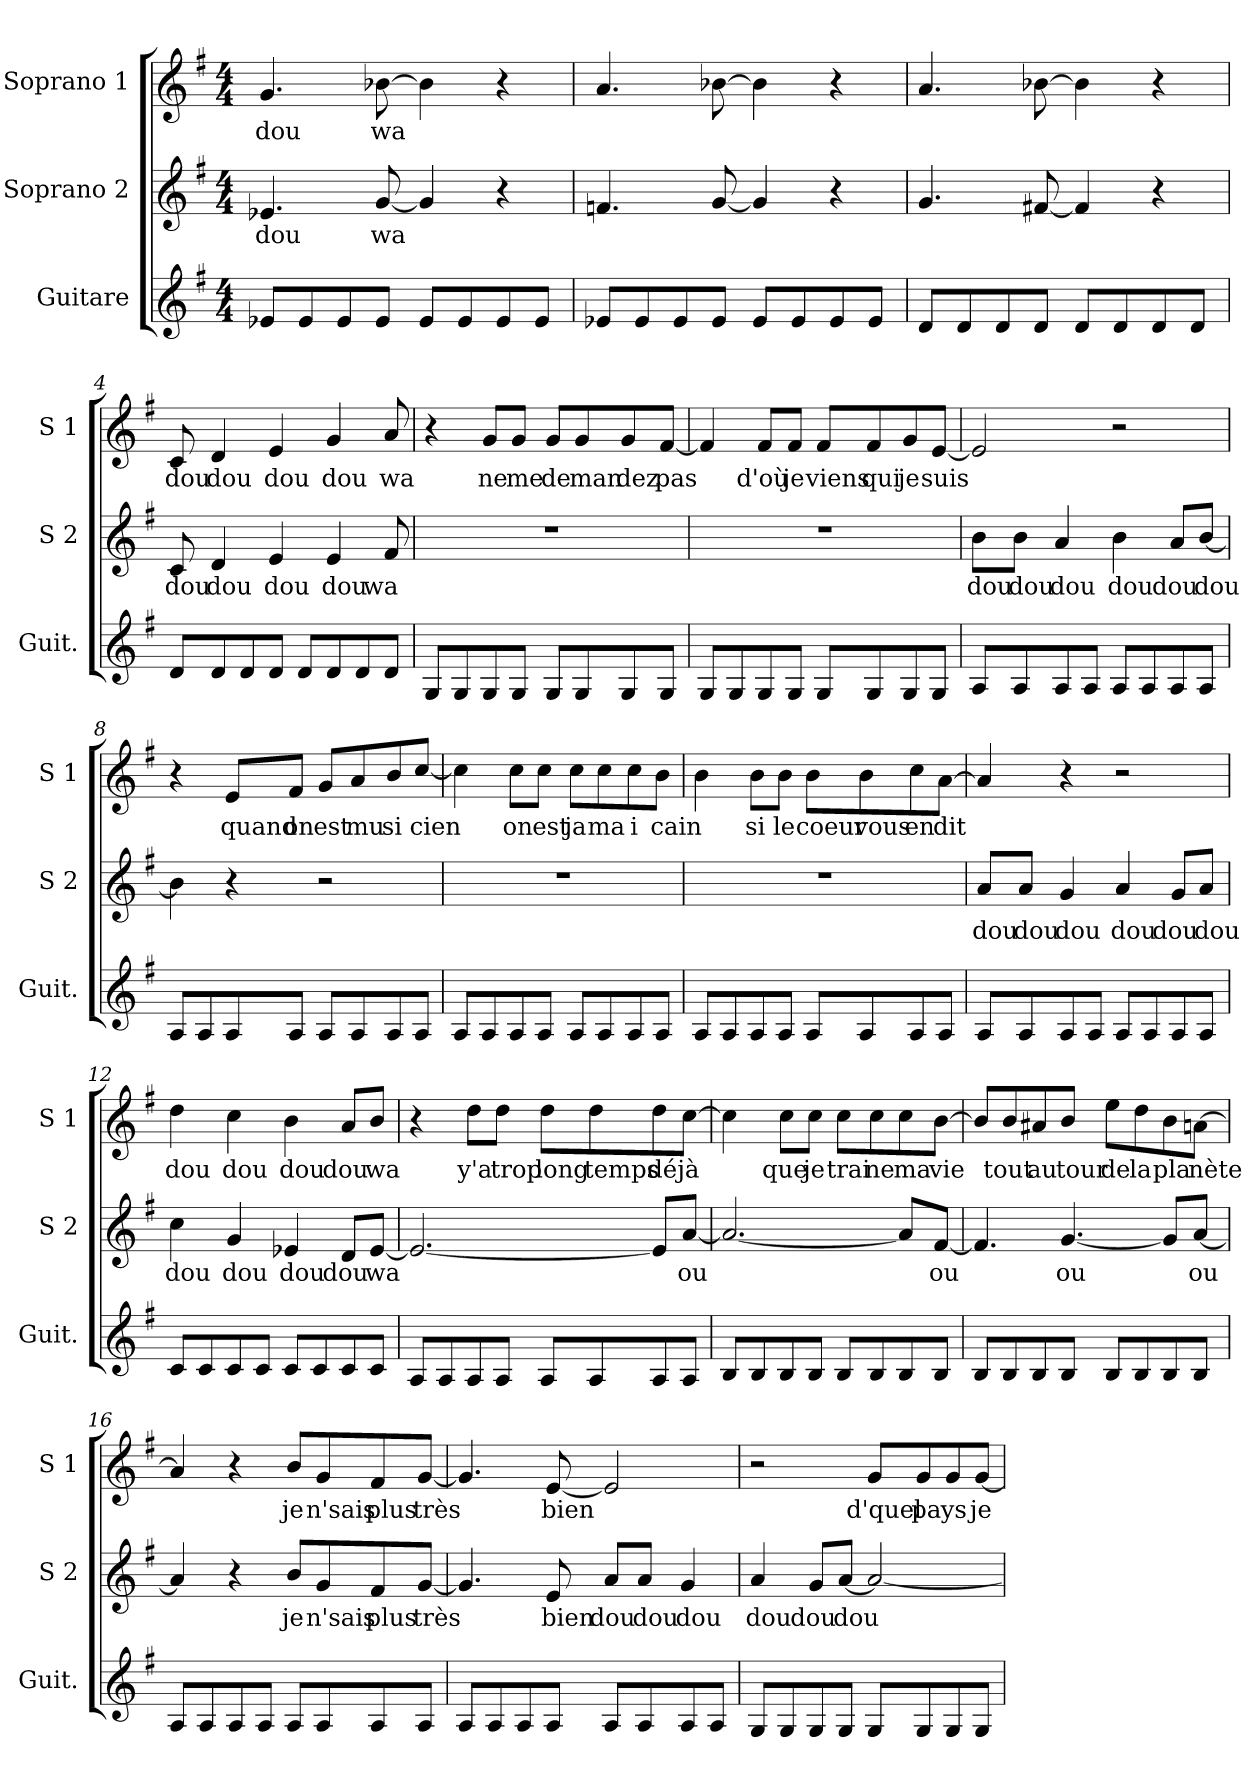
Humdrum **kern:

**kern	**kern	**text	**kern	**text
*part3	*part2	*part2	*part1	*part1
*staff3	*staff2	*staff2	*staff1	*staff1
*I"Guitare	*I"Soprano 2	*	*I"Soprano 1	*
*I'Guit.	*I'S 2	*	*I'S 1	*
*clefG2	*clefG2	*	*clefG2	*
*ITrd7c12	*	*	*	*
*k[f#]	*k[f#]	*	*k[f#]	*
*G:	*G:	*	*G:	*
*M4/4	*M4/4	*	*M4/4	*
=1	=1	=1	=1	=1
!	!	!LO:LY:b	!	!LO:LY:b
8E-X/L	4.e-X/	dou	4.g/	dou
8E-/	.	.	.	.
8E-/	.	.	.	.
!	!	!LO:LY:b	!	!LO:LY:b
8E-/J	[8g/	wa	[8b-X\	wa
8E-/L	4g/]	.	4b-\]	.
8E-/	.	.	.	.
8E-/	4r	.	4r	.
8E-/J	.	.	.	.
=2	=2	=2	=2	=2
8E-X/L	4.fn/	.	4.a/	.
8E-/	.	.	.	.
8E-/	.	.	.	.
8E-/J	[8g/	.	[8b-X\	.
8E-/L	4g/]	.	4b-\]	.
8E-/	.	.	.	.
8E-/	4r	.	4r	.
8E-/J	.	.	.	.
=3	=3	=3	=3	=3
8D/L	4.g/	.	4.a/	.
8D/	.	.	.	.
8D/	.	.	.	.
8D/J	[8f#X/	.	[8b-X\	.
8D/L	4f#/]	.	4b-\]	.
8D/	.	.	.	.
8D/	4r	.	4r	.
8D/J	.	.	.	.
=4	=4	=4	=4	=4
!	!	!LO:LY:b	!	!LO:LY:b
8D/L	8c/	dou	8c/	dou
!	!	!LO:LY:b	!	!LO:LY:b
8D/	4d/	dou	4d/	dou
8D/	.	.	.	.
!	!	!LO:LY:b	!	!LO:LY:b
8D/J	4e/	dou	4e/	dou
8D/L	.	.	.	.
!	!	!LO:LY:b	!	!LO:LY:b
8D/	4e/	dou	4g/	dou
8D/	.	.	.	.
!	!	!LO:LY:b	!	!LO:LY:b
8D/J	8f#/	wa	8a/	wa
!!LO:LB:g=z
=5	=5	=5	=5	=5
8GG/L	1r	.	4r	.
8GG/	.	.	.	.
!	!	!	!	!LO:LY:b
8GG/	.	.	8g/L	ne
!	!	!	!	!LO:LY:b
8GG/J	.	.	8g/J	me
!	!	!	!	!LO:LY:b
8GG/L	.	.	8g/L	de
!	!	!	!	!LO:LY:b
8GG/	.	.	8g/	man
!	!	!	!	!LO:LY:b
8GG/	.	.	8g/	dez
!	!	!	!	!LO:LY:b
8GG/J	.	.	[8f#/J	pas
=6	=6	=6	=6	=6
8GG/L	1r	.	4f#/]	.
8GG/	.	.	.	.
!	!	!	!	!LO:LY:b
8GG/	.	.	8f#/L	d'où
!	!	!	!	!LO:LY:b
8GG/J	.	.	8f#/J	je
!	!	!	!	!LO:LY:b
8GG/L	.	.	8f#/L	viens
!	!	!	!	!LO:LY:b
8GG/	.	.	8f#/	qui
!	!	!	!	!LO:LY:b
8GG/	.	.	8g/	je
!	!	!	!	!LO:LY:b
8GG/J	.	.	[8e/J	suis
=7	=7	=7	=7	=7
!	!	!LO:LY:b	!	!
8AA/L	8b\L	dou	2e/]	.
!	!	!LO:LY:b	!	!
8AA/	8b\J	dou	.	.
!	!	!LO:LY:b	!	!
8AA/	4a/	dou	.	.
8AA/J	.	.	.	.
!	!	!LO:LY:b	!	!
8AA/L	4b\	dou	2r	.
8AA/	.	.	.	.
!	!	!LO:LY:b	!	!
8AA/	8a/L	dou	.	.
!	!	!LO:LY:b	!	!
8AA/J	[8b/J	dou	.	.
=8	=8	=8	=8	=8
8AA/L	4b\]	.	4r	.
8AA/	.	.	.	.
!	!	!	!	!LO:LY:b
8AA/	4r	.	8e/L	quand
!	!	!	!	!LO:LY:b
8AA/J	.	.	8f#/J	on
!	!	!	!	!LO:LY:b
8AA/L	2r	.	8g/L	est
!	!	!	!	!LO:LY:b
8AA/	.	.	8a/	mu
!	!	!	!	!LO:LY:b
8AA/	.	.	8b/	si
!	!	!	!	!LO:LY:b
8AA/J	.	.	[8cc/J	cien
!!LO:LB:g=z
=9	=9	=9	=9	=9
8AA/L	1r	.	4cc\]	.
8AA/	.	.	.	.
!	!	!	!	!LO:LY:b
8AA/	.	.	8cc\L	on
!	!	!	!	!LO:LY:b
8AA/J	.	.	8cc\J	est
!	!	!	!	!LO:LY:b
8AA/L	.	.	8cc\L	ja
!	!	!	!	!LO:LY:b
8AA/	.	.	8cc\	ma
!	!	!	!	!LO:LY:b
8AA/	.	.	8cc\	i
!	!	!	!	!LO:LY:b
8AA/J	.	.	8b\J	cain
=10	=10	=10	=10	=10
8AA/L	1r	.	4b\	.
8AA/	.	.	.	.
!	!	!	!	!LO:LY:b
8AA/	.	.	8b\L	si
!	!	!	!	!LO:LY:b
8AA/J	.	.	8b\J	le
!	!	!	!	!LO:LY:b
8AA/L	.	.	8b\L	coeur
!	!	!	!	!LO:LY:b
8AA/	.	.	8b\	vous
!	!	!	!	!LO:LY:b
8AA/	.	.	8cc\	en
!	!	!	!	!LO:LY:b
8AA/J	.	.	[8a\J	dit
=11	=11	=11	=11	=11
!	!	!LO:LY:b	!	!
8AA/L	8a/L	dou	4a/]	.
!	!	!LO:LY:b	!	!
8AA/	8a/J	dou	.	.
!	!	!LO:LY:b	!	!
8AA/	4g/	dou	4r	.
8AA/J	.	.	.	.
!	!	!LO:LY:b	!	!
8AA/L	4a/	dou	2r	.
8AA/	.	.	.	.
!	!	!LO:LY:b	!	!
8AA/	8g/L	dou	.	.
!	!	!LO:LY:b	!	!
8AA/J	8a/J	dou	.	.
=12	=12	=12	=12	=12
!	!	!LO:LY:b	!	!LO:LY:b
8C/L	4cc\	dou	4dd\	dou
8C/	.	.	.	.
!	!	!LO:LY:b	!	!LO:LY:b
8C/	4g/	dou	4cc\	dou
8C/J	.	.	.	.
!	!	!LO:LY:b	!	!LO:LY:b
8C/L	4e-X/	dou	4b\	dou
8C/	.	.	.	.
!	!	!LO:LY:b	!	!LO:LY:b
8C/	8d/L	dou	8a/L	dou
!	!	!LO:LY:b	!	!LO:LY:b
8C/J	[8e-/J	wa	8b/J	wa
!!LO:PB:g=z
=13	=13	=13	=13	=13
8AA/L	2.e-/_	.	4r	.
8AA/	.	.	.	.
!	!	!	!	!LO:LY:b
8AA/	.	.	8dd\L	y'a
!	!	!	!	!LO:LY:b
8AA/J	.	.	8dd\J	trop
!	!	!	!	!LO:LY:b
8AA/L	.	.	8dd\L	long
!	!	!	!	!LO:LY:b
8AA/	.	.	8dd\	temps
!	!	!	!	!LO:LY:b
8AA/	8e-/L]	.	8dd\	dé
!	!	!LO:LY:b	!	!LO:LY:b
8AA/J	[8a/J	ou	[8cc\J	jà
=14	=14	=14	=14	=14
8BB/L	2.a/_	.	4cc\]	.
8BB/	.	.	.	.
!	!	!	!	!LO:LY:b
8BB/	.	.	8cc\L	que
!	!	!	!	!LO:LY:b
8BB/J	.	.	8cc\J	je
!	!	!	!	!LO:LY:b
8BB/L	.	.	8cc\L	trai
!	!	!	!	!LO:LY:b
8BB/	.	.	8cc\	ne
!	!	!	!	!LO:LY:b
8BB/	8a/L]	.	8cc\	ma
!	!	!LO:LY:b	!	!LO:LY:b
8BB/J	[8f#/J	ou	[8b\J	vie
=15	=15	=15	=15	=15
8BB/L	4.f#/]	.	8b/L]	.
!	!	!	!	!LO:LY:b
8BB/	.	.	8b/	tout
!	!	!	!	!LO:LY:b
8BB/	.	.	8a#X/	au
!	!	!LO:LY:b	!	!LO:LY:b
8BB/J	[4.g/	ou	8b/J	tour
!	!	!	!	!LO:LY:b
8BB/L	.	.	8ee\L	de
!	!	!	!	!LO:LY:b
8BB/	.	.	8dd\	la
!	!	!	!	!LO:LY:b
8BB/	8g/L]	.	8b\	pla
!	!	!LO:LY:b	!	!LO:LY:b
8BB/J	[8a/J	ou	[8an\J	nète
=16	=16	=16	=16	=16
8AA/L	4a/]	.	4a/]	.
8AA/	.	.	.	.
8AA/	4r	.	4r	.
8AA/J	.	.	.	.
!	!	!LO:LY:b	!	!LO:LY:b
8AA/L	8b/L	je	8b/L	je
!	!	!LO:LY:b	!	!LO:LY:b
8AA/	8g/	n'sais	8g/	n'sais
!	!	!LO:LY:b	!	!LO:LY:b
8AA/	8f#/	plus	8f#/	plus
!	!	!LO:LY:b	!	!LO:LY:b
8AA/J	[8g/J	très	[8g/J	très
!!LO:LB:g=z
=17	=17	=17	=17	=17
8AA/L	4.g/]	.	4.g/]	.
8AA/	.	.	.	.
8AA/	.	.	.	.
!	!	!LO:LY:b	!	!LO:LY:b
8AA/J	8e/	bien	[8e/	bien
!	!	!LO:LY:b	!	!
8AA/L	8a/L	dou	2e/]	.
!	!	!LO:LY:b	!	!
8AA/	8a/J	dou	.	.
!	!	!LO:LY:b	!	!
8AA/	4g/	dou	.	.
8AA/J	.	.	.	.
=18	=18	=18	=18	=18
!	!	!LO:LY:b	!	!
8GG/L	4a/	dou	2r	.
8GG/	.	.	.	.
!	!	!LO:LY:b	!	!
8GG/	8g/L	dou	.	.
!	!	!LO:LY:b	!	!
8GG/J	[8a/J	dou	.	.
!	!	!	!	!LO:LY:b
8GG/L	2a/_	.	8g/L	d'quel
!	!	!	!	!LO:LY:b
8GG/	.	.	8g/	pa
!	!	!	!	!LO:LY:b
8GG/	.	.	8g/	ys
!	!	!	!	!LO:LY:b
8GG/J	.	.	[8g/J	je
=	=	=	=	=
*-	*-	*-	*-	*-
